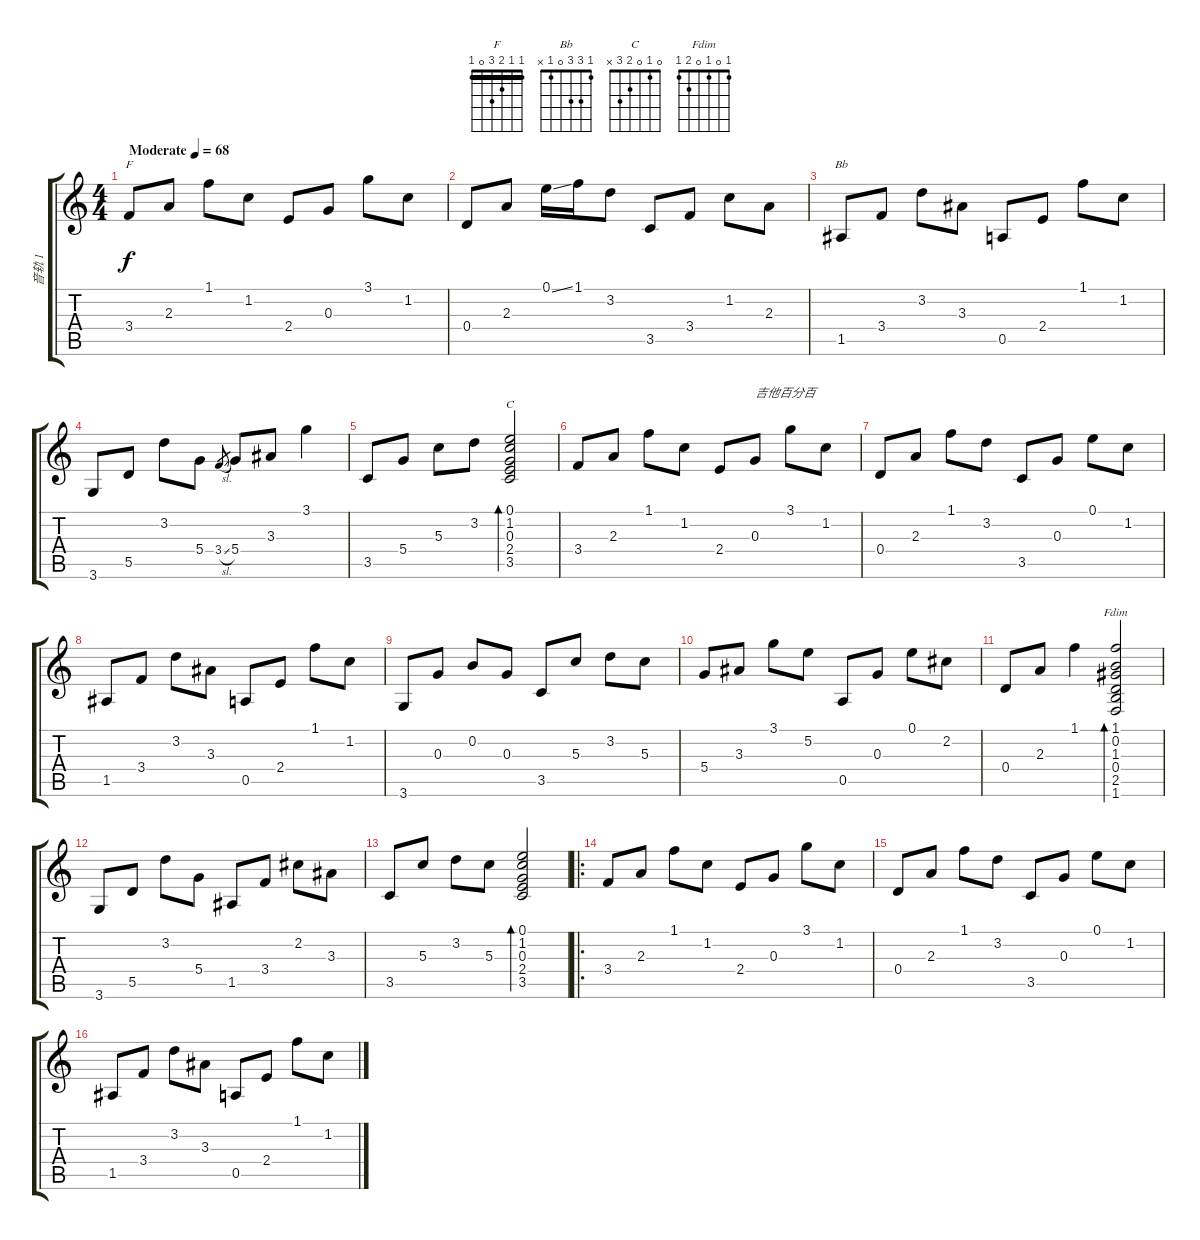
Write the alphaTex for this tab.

\track ("音轨 1" "音轨 1") {instrument acousticguitarsteel}
\staff {score tabs}
\tuning (E4 B3 G3 D3 A2 E2) {hide}
\chord ("F" 1 1 2 3 0 1) {barre 1}
\chord ("Bb" 1 3 3 0 1 x)
\chord ("C" 0 1 0 2 3 x)
\chord ("Fdim" 1 0 1 0 2 1)
\ts (4 4)
\tempo (68 "Moderate")
\clef g2
\ks c
3.4.8{ch "F" dy f instrument acousticguitarsteel} 2.3.8 1.1.8 1.2.8 2.4.8 0.3.8 3.1.8 1.2.8 |
0.4.8 2.3.8{txt ""} 0.1{ss}.16 1.1.16 3.2.8 3.5.8 3.4.8 1.2.8 2.3.8 |
1.5.8{ch "Bb"} 3.4.8 3.2.8 3.3.8 0.5.8 2.4.8 1.1.8 1.2.8 |
3.6.8 5.5.8 3.2.8 5.4.8 3.4{sl}.8{gr} 5.4.8 3.3.8 3.1.4 |
3.5.8 5.4.8 5.3.8 3.2.8 (0.1 1.2 0.3 2.4 3.5).2{bd 480 ch "C"} |
3.4.8 2.3.8 1.1.8 1.2.8 2.4.8 0.3.8{txt "吉他百分百"} 3.1.8 1.2.8 |
0.4.8 2.3.8 1.1.8 3.2.8 3.5.8 0.3.8 0.1.8 1.2.8 |
1.5.8 3.4.8 3.2.8 3.3.8 0.5.8 2.4.8 1.1.8 1.2.8 |
3.6.8 0.3.8 0.2.8 0.3.8 3.5.8 5.3.8 3.2.8 5.3.8 |
5.4.8 3.3.8 3.1.8 5.2.8 0.5.8 0.3.8 0.1.8 2.2.8 |
0.4.8 2.3.8 1.1.4 (1.1 0.2 1.3 0.4 2.5 1.6).2{bd 480 ch "Fdim"} |
3.6.8 5.5.8 3.2.8 5.4.8 1.5.8 3.4.8 2.2.8 3.3.8 |
3.5.8 5.3.8 3.2.8 5.3.8 (0.1 1.2 0.3 2.4 3.5).2{bd 480} |
\ro
3.4.8 2.3.8 1.1.8 1.2.8 2.4.8 0.3.8 3.1.8 1.2.8 |
0.4.8 2.3.8 1.1.8 3.2.8 3.5.8 0.3.8 0.1.8 1.2.8 |
1.5.8 3.4.8 3.2.8 3.3.8 0.5.8 2.4.8 1.1.8 1.2.8
